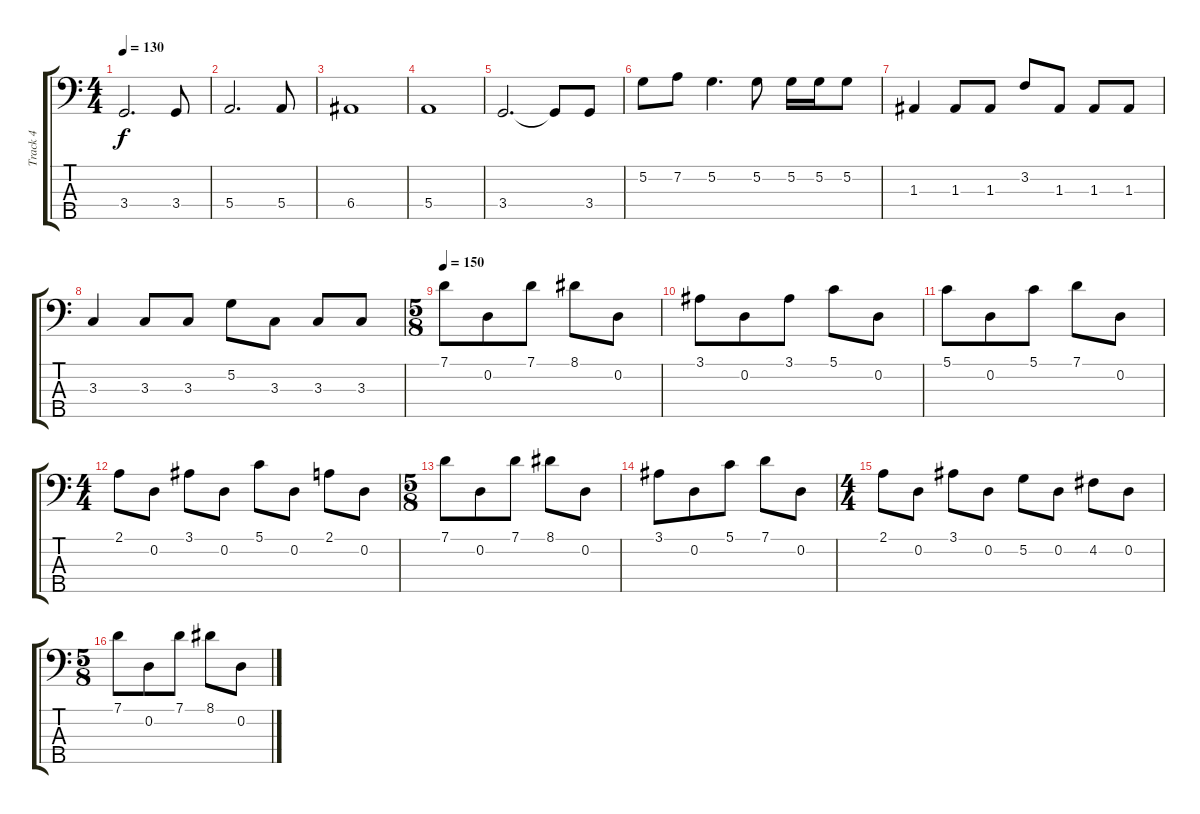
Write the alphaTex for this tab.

\track ("Track 4" "Track 4") {instrument electricbassfinger}
\staff {score tabs}
\tuning (G2 D2 A1 E1 B0) {hide}
\ts (4 4)
\tempo 130
\clef f4
\ks c
3.4.2{d dy f} 3.4.8 |
5.4.2{d} 5.4.8 |
6.4.1 |
5.4.1 |
3.4.2{d} 3.4{t}.8 3.4.8 |
5.2.8 7.2.8 5.2.4{d} 5.2.8 5.2.16 5.2.16 5.2.8 |
1.3.4 1.3.8 1.3.8 3.2.8 1.3.8 1.3.8 1.3.8 |
3.3.4 3.3.8 3.3.8 5.2.8 3.3.8 3.3.8 3.3.8 |
\ts (5 8)
\tempo 150
7.1.8 0.2.8 7.1.8 8.1.8 0.2.8 |
3.1.8 0.2.8 3.1.8 5.1.8 0.2.8 |
5.1.8 0.2.8 5.1.8 7.1.8 0.2.8 |
\ts (4 4)
2.1.8 0.2.8 3.1.8 0.2.8 5.1.8 0.2.8 2.1.8 0.2.8 |
\ts (5 8)
7.1.8 0.2.8 7.1.8 8.1.8 0.2.8 |
3.1.8 0.2.8 5.1.8 7.1.8 0.2.8 |
\ts (4 4)
2.1.8 0.2.8 3.1.8 0.2.8 5.2.8 0.2.8 4.2.8 0.2.8 |
\ts (5 8)
7.1.8 0.2.8 7.1.8 8.1.8 0.2.8
